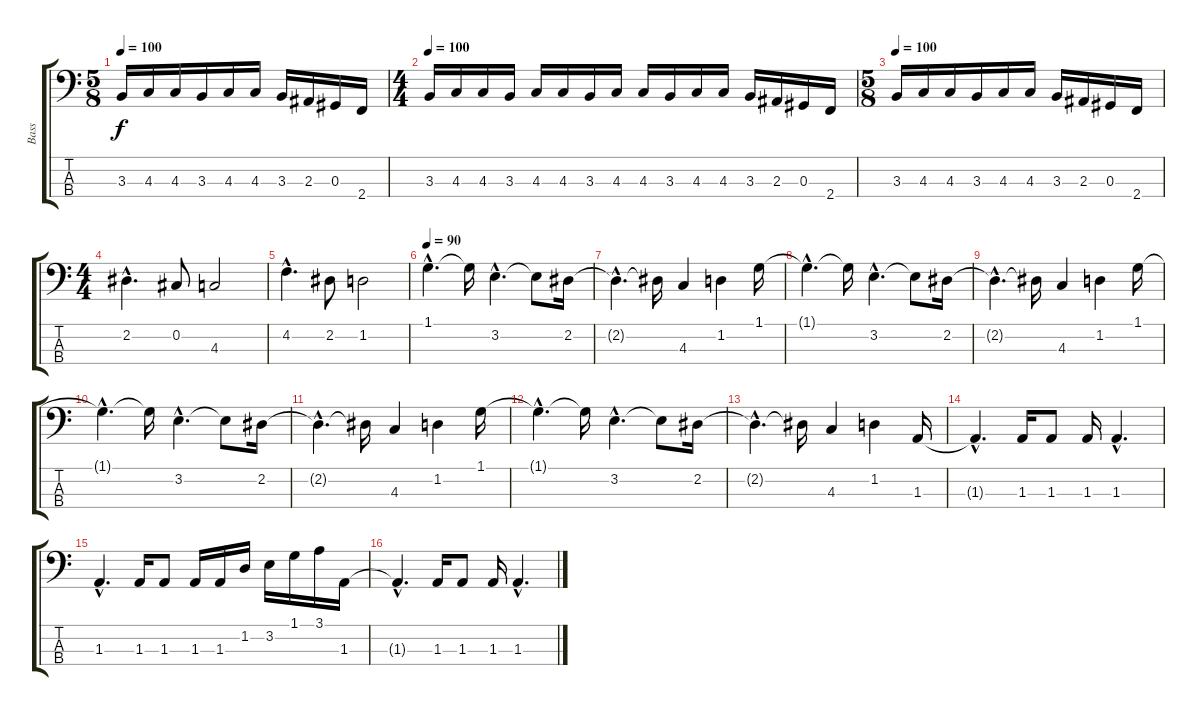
\track ("Bass" "Bass") {instrument electricbassfinger}
\staff {score tabs}
\tuning (Gb2 Db2 Ab1 Eb1) {hide}
\ts (5 8)
\tempo 100
\clef f4
\ks c
3.3.16{dy f} 4.3.16 4.3.16 3.3.16 4.3.16 4.3.16 3.3.16 2.3.16 0.3.16 2.4.16 |
\ts (4 4)
\tempo 100
3.3.16 4.3.16 4.3.16 3.3.16 4.3.16 4.3.16 3.3.16 4.3.16 4.3.16 3.3.16 4.3.16 4.3.16 3.3.16 2.3.16 0.3.16 2.4.16 |
\ts (5 8)
\tempo 100
3.3.16 4.3.16 4.3.16 3.3.16 4.3.16 4.3.16 3.3.16 2.3.16 0.3.16 2.4.16 |
\ts (4 4)
2.2{hac}.4{d} 0.2.8 4.3.2 |
4.2{hac}.4{d} 2.2.8 1.2.2 |
\tempo 90
1.1{hac}.4{d} 1.1{t}.16 3.2{hac}.4{d} 3.2{t}.8 2.2.16 |
2.2{hac t}.4{d} 2.2{t}.16 4.3.4 1.2.4 1.1.16 |
1.1{hac t}.4{d} 1.1{t}.16 3.2{hac}.4{d} 3.2{t}.8 2.2.16 |
2.2{hac t}.4{d} 2.2{t}.16 4.3.4 1.2.4 1.1.16 |
1.1{hac t}.4{d} 1.1{t}.16 3.2{hac}.4{d} 3.2{t}.8 2.2.16 |
2.2{hac t}.4{d} 2.2{t}.16 4.3.4 1.2.4 1.1.16 |
1.1{hac t}.4{d} 1.1{t}.16 3.2{hac}.4{d} 3.2{t}.8 2.2.16 |
2.2{hac t}.4{d} 2.2{t}.16 4.3.4 1.2.4 1.3.16 |
1.3{hac t}.4{d} 1.3.16 1.3.8 1.3.16 1.3{hac}.4{d} |
1.3{hac}.4{d} 1.3.16 1.3.8 1.3.16 1.3.16 1.2.16 3.2.16 1.1.16 3.1.16 1.3.16 |
1.3{hac t}.4{d} 1.3.16 1.3.8 1.3.16 1.3{hac}.4{d}
